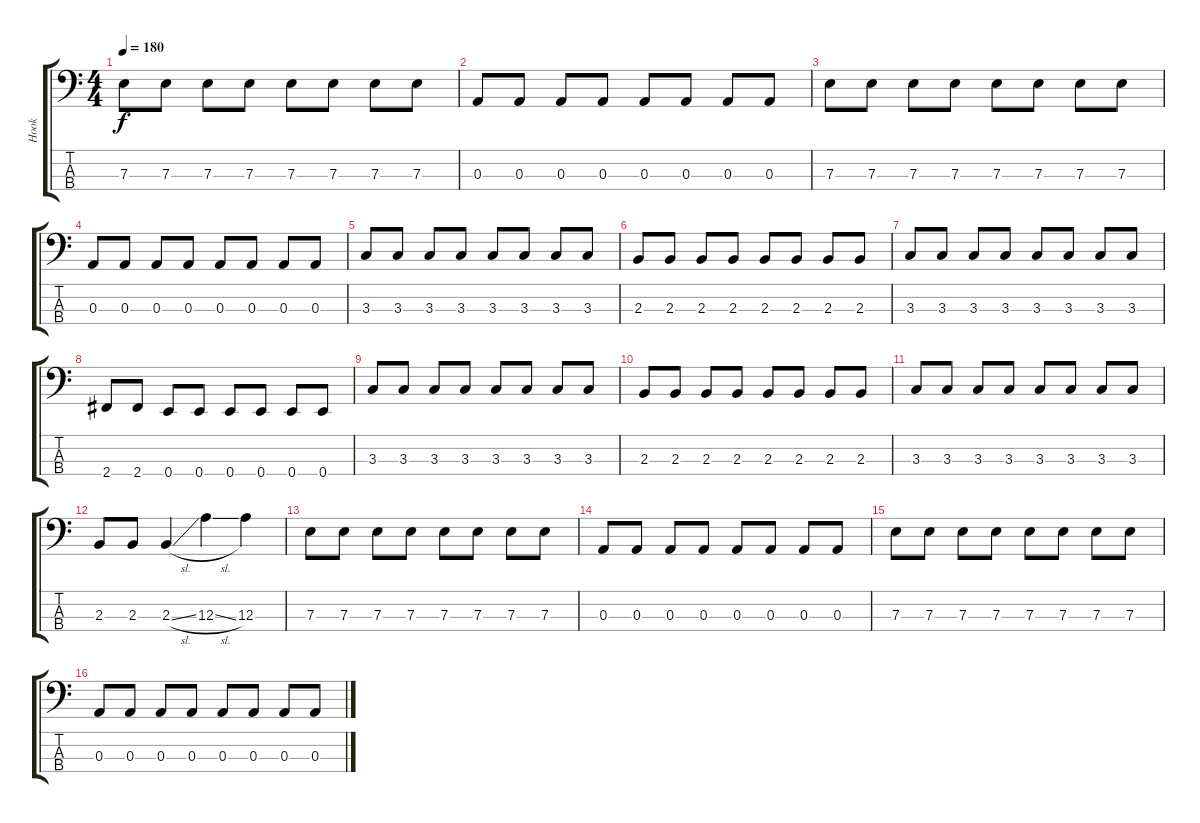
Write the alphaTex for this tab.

\track ("Hook" "Hook") {instrument electricbasspick}
\staff {score tabs}
\tuning (G2 D2 A1 E1) {hide}
\ts (4 4)
\tempo 180
\clef f4
\ks c
7.3.8{dy f} 7.3.8 7.3.8 7.3.8 7.3.8 7.3.8 7.3.8 7.3.8 |
0.3.8 0.3.8 0.3.8 0.3.8 0.3.8 0.3.8 0.3.8 0.3.8 |
7.3.8 7.3.8 7.3.8 7.3.8 7.3.8 7.3.8 7.3.8 7.3.8 |
0.3.8 0.3.8 0.3.8 0.3.8 0.3.8 0.3.8 0.3.8 0.3.8 |
3.3.8 3.3.8 3.3.8 3.3.8 3.3.8 3.3.8 3.3.8 3.3.8 |
2.3.8 2.3.8 2.3.8 2.3.8 2.3.8 2.3.8 2.3.8 2.3.8 |
3.3.8 3.3.8 3.3.8 3.3.8 3.3.8 3.3.8 3.3.8 3.3.8 |
2.4.8 2.4.8 0.4.8 0.4.8 0.4.8 0.4.8 0.4.8 0.4.8 |
3.3.8 3.3.8 3.3.8 3.3.8 3.3.8 3.3.8 3.3.8 3.3.8 |
2.3.8 2.3.8 2.3.8 2.3.8 2.3.8 2.3.8 2.3.8 2.3.8 |
3.3.8 3.3.8 3.3.8 3.3.8 3.3.8 3.3.8 3.3.8 3.3.8 |
2.3.8 2.3.8 2.3{sl}.4 12.3{sl}.4 12.3.4 |
7.3.8 7.3.8 7.3.8 7.3.8 7.3.8 7.3.8 7.3.8 7.3.8 |
0.3.8 0.3.8 0.3.8 0.3.8 0.3.8 0.3.8 0.3.8 0.3.8 |
7.3.8 7.3.8 7.3.8 7.3.8 7.3.8 7.3.8 7.3.8 7.3.8 |
0.3.8 0.3.8 0.3.8 0.3.8 0.3.8 0.3.8 0.3.8 0.3.8
